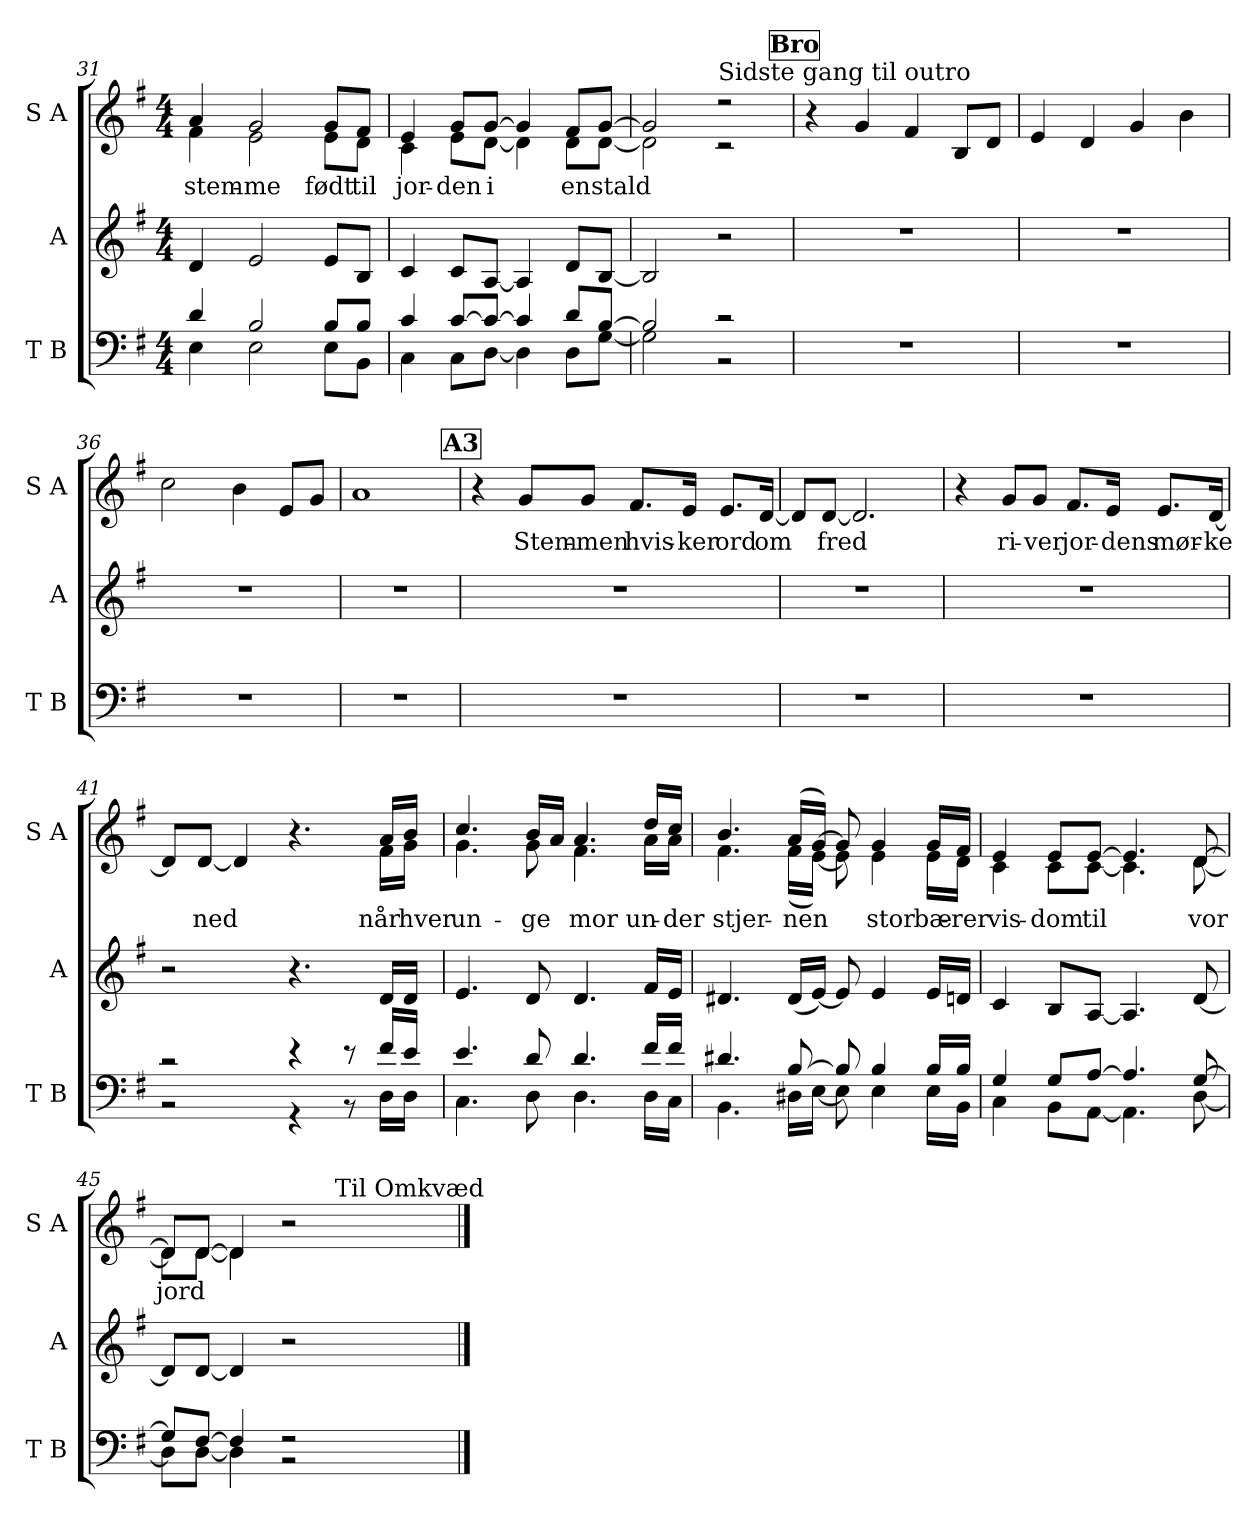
**kern	**kern	**kern	**text
*part3	*part2	*part1	*part1
*staff3	*staff2	*staff1	*staff1
*I"T B	*I"A	*I"S A	*
*I'T B	*I'A	*I'S A	*
*clefF4	*clefG2	*clefG2	*
*k[f#]	*k[f#]	*k[f#]	*
*M4/4	*M4/4	*M4/4	*
=31	=31	=31	=31
*^	*	*	*
!	!	!	!	!LO:LY:b
*	*	*	*^	*
4d/	4E\	4d/	4a/	4f#\	stem-
!	!	!	!	!	!LO:LY:b
2B/	2E\	2e/	2g/	2e\	-me
!	!	!	!	!	!LO:LY:b
8B/L	8E\L	8e/L	8g/L	8e\L	født
!	!	!	!	!	!LO:LY:b
8B/J	8BB\J	8B/J	8f#/J	8d\J	til
=32	=32	=32	=32	=32	=32
!	!	!	!	!	!LO:LY:b
4c/	4C\	4c/	4e/	4c\	jor-
!	!	!	!	!	!LO:LY:b
[8c/L	8C\L	8c/L	8g/L	8e\L	-den
!	!	!	!	!	!LO:LY:b
8c/J_	[8D\J	[8A/J	[8g/J	[8d\J	i
4c/]	4D\]	4A/]	4g/]	4d\]	.
!	!	!	!	!	!LO:LY:b
8d/L	8D\L	8d/L	8f#/L	8d\L	en
!	!	!	!	!	!LO:LY:b
[8B/J	[8G\J	[8B/J	[8g/J	[8d\J	stald
=33	=33	=33	=33	=33	=33
2B/]	2G\]	2B/]	2g/]	2d\]	.
!	!	!	!LO:TX:a:t=Sidste gang til outro	!	!
2r	2r	2r	2r	2r	.
*v	*v	*	*v	*v	*
!!LO:LB:g=z
!!LO:REH:place=s1:a:B:fs=14:t=Bro
=34	=34	=34	=34
1r	1r	4r	.
.	.	4g!/	.
.	.	4f#!/	.
.	.	8B!/L	.
.	.	8d!/J	.
=35	=35	=35	=35
1r	1r	4e!/	.
.	.	4d!/	.
.	.	4g!/	.
.	.	4b!\	.
=36	=36	=36	=36
1r	1r	2cc!\	.
.	.	4b!\	.
.	.	8e!/L	.
.	.	8g!/J	.
=37	=37	=37	=37
1r	1r	1a!	.
!!LO:REH:place=s1:a:B:fs=14:t=A3
=38	=38	=38	=38
1r	1r	4r	.
!	!	!	!LO:LY:b
.	.	8g/L	Stem-
!	!	!	!LO:LY:b
.	.	8g/J	-men
!	!	!	!LO:LY:b
.	.	8.f#/L	hvis-
!	!	!	!LO:LY:b
.	.	16e/Jk	-ker
!	!	!	!LO:LY:b
.	.	8.e/L	ord
!	!	!	!LO:LY:b
.	.	[16d/Jk	om
=39	=39	=39	=39
1r	1r	8d/L]	.
!	!	!	!LO:LY:b
.	.	[8d/J	fred
.	.	2.d/]	.
!!LO:PB:g=z
=40	=40	=40	=40
1r	1r	4r	.
!	!	!	!LO:LY:b
.	.	8g/L	ri-
!	!	!	!LO:LY:b
.	.	8g/J	-ver
!	!	!	!LO:LY:b
.	.	8.f#/L	jor-
!	!	!	!LO:LY:b
.	.	16e/Jk	-dens
!	!	!	!LO:LY:b
.	.	8.e/L	mør-
!	!	!	!LO:LY:b
.	.	[16d/Jk	ke
=41	=41	=41	=41
*^	*	*^	*
2r	2r	2r	8d/L]	2..ryy	.
!	!	!	!	!	!LO:LY:b
.	.	.	[8d/J	.	ned
.	.	.	4d/]	.	.
4r	4r	4.r	4.r	.	.
8r	8r	.	.	.	.
!	!	!	!	!	!LO:LY:b
16f#/LL	16D\LL	16d/LL	16a/LL	16f#\LL	når
!	!	!	!	!	!LO:LY:b
16e/JJ	16D\JJ	16d/JJ	16b/JJ	16g\JJ	hver
=42	=42	=42	=42	=42	=42
!	!	!	!	!	!LO:LY:b
4.e/	4.C\	4.e/	4.cc/	4.g\	un-
!	!	!	!	!	!LO:LY:b
8d/	8D\	8d/	16b/LL	8g\	-ge
.	.	.	16a/JJ	.	.
!	!	!	!	!	!LO:LY:b
4.d/	4.D\	4.d/	4.a/	4.f#\	mor
!	!	!	!	!	!LO:LY:b
16f#/LL	16D\LL	16f#/LL	16dd/LL	16a\LL	un-
!	!	!	!	!	!LO:LY:b
16f#/JJ	16C\JJ	16e/JJ	16cc/JJ	16a\JJ	-der
!!LO:LB:g=z	!!
=43	=43	=43	=43	=43	=43
!	!	!	!	!	!LO:LY:b
4.d#X/	4.BB\	4.d#X/	4.b/	4.f#\	stjer-
!	!	!	!	!	!LO:LY:b
[8B/	16D#X\LL	(<16d#/LL	(>16a/LL	(<16f#\LL	-nen
.	[16E\JJ	[16e/JJ)	[16g/JJ)	[16e\JJ)	.
8B/]	8E\]	8e/]	8g/]	8e\]	.
!	!	!	!	!	!LO:LY:b
4B/	4E\	4e/	4g/	4e\	stor
!	!	!	!	!	!LO:LY:b
16B/LL	16E\LL	16e/LL	16g/LL	16e\LL	bæ-
!	!	!	!	!	!LO:LY:b
16B/JJ	16BB\JJ	16dn/JJ	16f#/JJ	16d\JJ	-rer
=44	=44	=44	=44	=44	=44
!	!	!	!	!	!LO:LY:b
4G/	4C\	4c/	4e/	4c\	vis-
!	!	!	!	!	!LO:LY:b
8G/L	8BB\L	8B/L	8e/L	8c\L	-dom
!	!	!	!	!	!LO:LY:b
[8A/J	[8AA\J	[8A/J	[8e/J	[8c\J	til
4.A/]	4.AA\]	4.A/]	4.e/]	4.c\]	.
!	!	!	!	!	!LO:LY:b
[8G/	[8D\	[8d/	[8d/	[8d\	vor
=45	=45	=45	=45	=45	=45
!	!	!	!	!	!LO:LY:b
*	*	*	*	*^	*
8G/L]	8D\L]	8d/L]	8d/L]	8d\L]	2.ryy	jord
[8F#/J	[8D\J	[8d/J	[8d/J	[8d\J	.	.
4F#/]	4D\]	4d/]	4d/]	4d\]	.	.
2r	2r	2r	2r	2ryy	.	.
!	!	!	!	!	!LO:TX:a:t=Til Omkvæd	!
.	.	.	.	.	4ryy	.
*v	*v	*	*v	*v	*v	*
==	==	==	==
*-	*-	*-	*-
